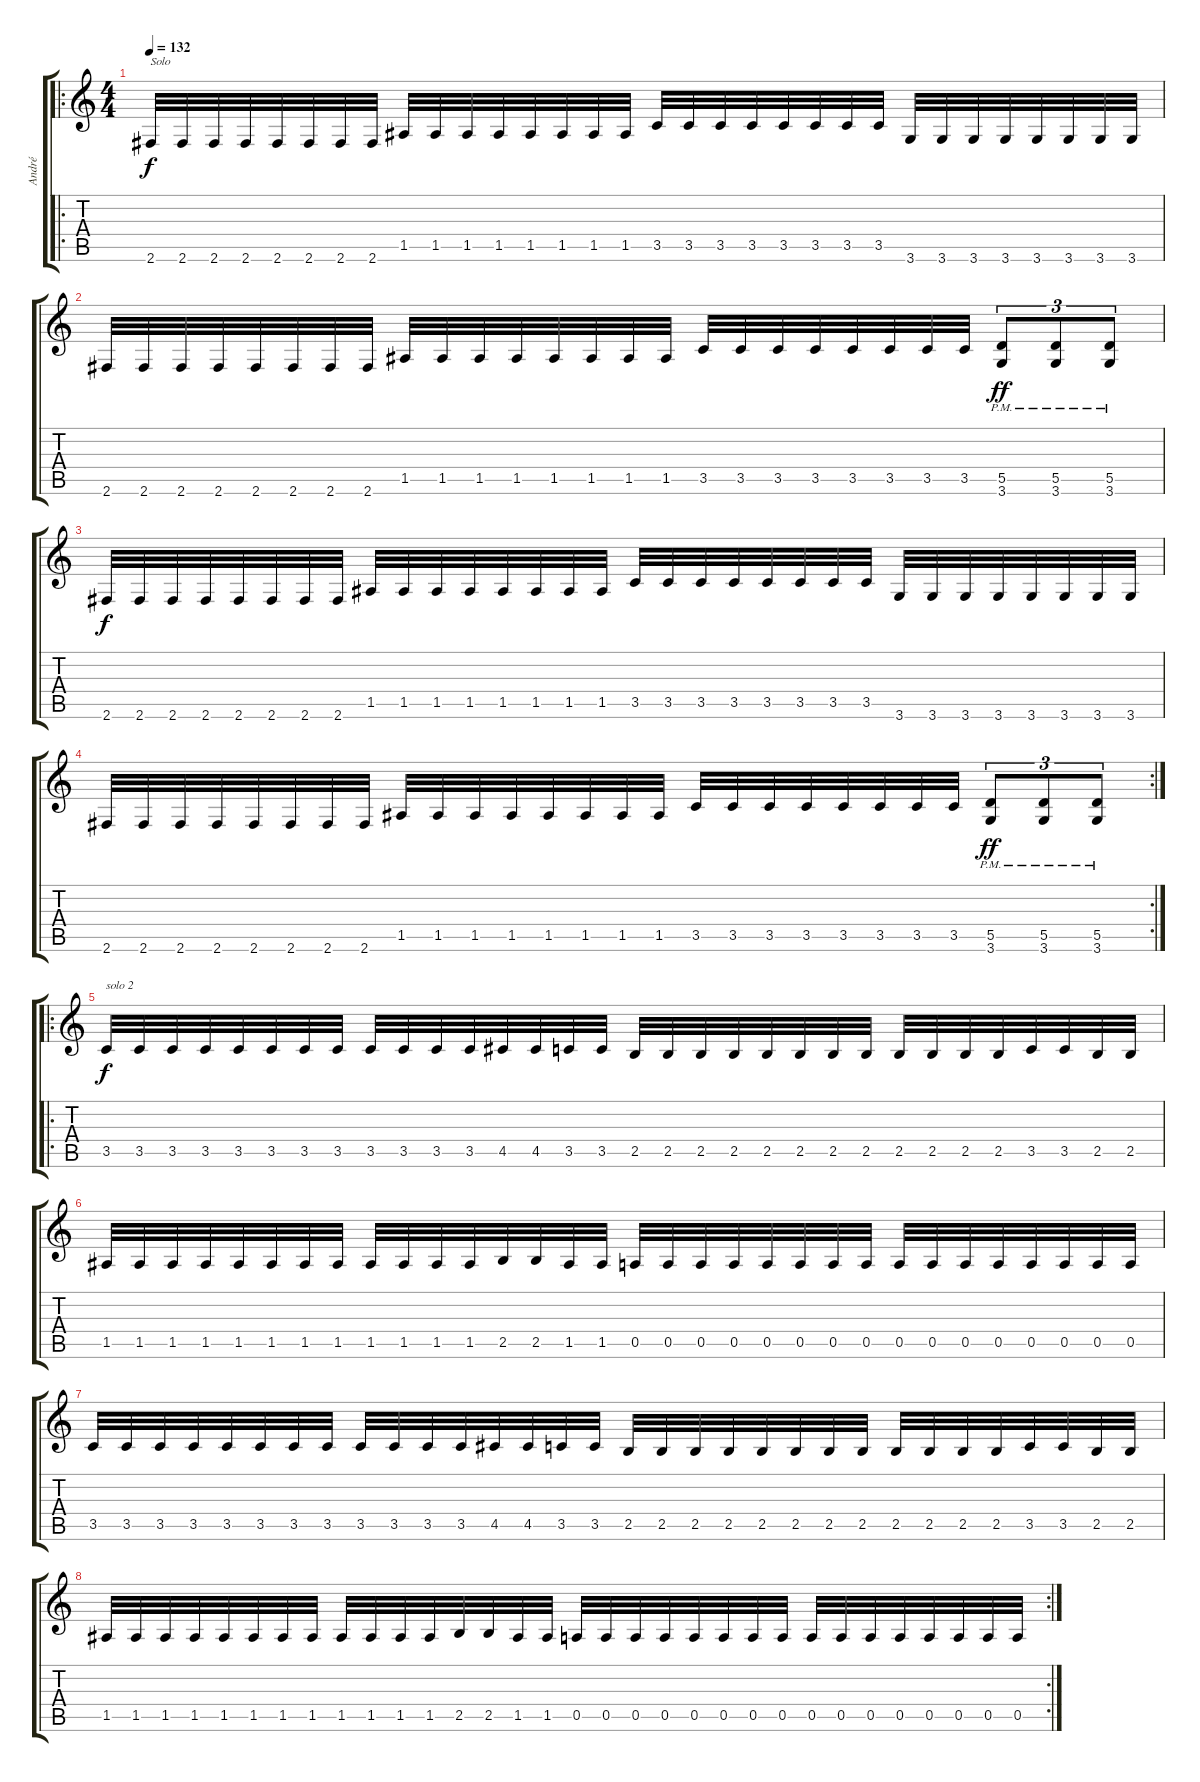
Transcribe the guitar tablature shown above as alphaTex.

\track ("André" "André") {instrument distortionguitar}
\staff {score tabs}
\tuning (E4 B3 G3 D3 A2 E2) {hide}
\ro
\ts (4 4)
\tempo 132
\clef g2
\ks c
2.6.32{txt "Solo" dy f} 2.6.32 2.6.32 2.6.32 2.6.32 2.6.32 2.6.32 2.6.32 1.5.32 1.5.32 1.5.32 1.5.32 1.5.32 1.5.32 1.5.32 1.5.32 3.5.32 3.5.32 3.5.32 3.5.32 3.5.32 3.5.32 3.5.32 3.5.32 3.6.32 3.6.32 3.6.32 3.6.32 3.6.32 3.6.32 3.6.32 3.6.32 |
2.6.32 2.6.32 2.6.32 2.6.32 2.6.32 2.6.32 2.6.32 2.6.32 1.5.32 1.5.32 1.5.32 1.5.32 1.5.32 1.5.32 1.5.32 1.5.32 3.5.32 3.5.32 3.5.32 3.5.32 3.5.32 3.5.32 3.5.32 3.5.32 (5.5{pm} 3.6).8{tu (3 2) dy ff} (5.5{pm} 3.6).8{tu (3 2)} (5.5{pm} 3.6).8{tu (3 2)} |
2.6.32{dy f} 2.6.32 2.6.32 2.6.32 2.6.32 2.6.32 2.6.32 2.6.32 1.5.32 1.5.32 1.5.32 1.5.32 1.5.32 1.5.32 1.5.32 1.5.32 3.5.32 3.5.32 3.5.32 3.5.32 3.5.32 3.5.32 3.5.32 3.5.32 3.6.32 3.6.32 3.6.32 3.6.32 3.6.32 3.6.32 3.6.32 3.6.32 |
\rc 2
2.6.32 2.6.32 2.6.32 2.6.32 2.6.32 2.6.32 2.6.32 2.6.32 1.5.32 1.5.32 1.5.32 1.5.32 1.5.32 1.5.32 1.5.32 1.5.32 3.5.32 3.5.32 3.5.32 3.5.32 3.5.32 3.5.32 3.5.32 3.5.32 (5.5{pm} 3.6).8{tu (3 2) dy ff} (5.5{pm} 3.6).8{tu (3 2)} (5.5{pm} 3.6).8{tu (3 2)} |
\ro
3.5.32{txt "solo 2" dy f} 3.5.32 3.5.32 3.5.32 3.5.32 3.5.32 3.5.32 3.5.32 3.5.32 3.5.32 3.5.32 3.5.32 4.5.32 4.5.32 3.5.32 3.5.32 2.5.32 2.5.32 2.5.32 2.5.32 2.5.32 2.5.32 2.5.32 2.5.32 2.5.32 2.5.32 2.5.32 2.5.32 3.5.32 3.5.32 2.5.32 2.5.32 |
1.5.32 1.5.32 1.5.32 1.5.32 1.5.32 1.5.32 1.5.32 1.5.32 1.5.32 1.5.32 1.5.32 1.5.32 2.5.32 2.5.32 1.5.32 1.5.32 0.5.32 0.5.32 0.5.32 0.5.32 0.5.32 0.5.32 0.5.32 0.5.32 0.5.32 0.5.32 0.5.32 0.5.32 0.5.32 0.5.32 0.5.32 0.5.32 |
3.5.32 3.5.32 3.5.32 3.5.32 3.5.32 3.5.32 3.5.32 3.5.32 3.5.32 3.5.32 3.5.32 3.5.32 4.5.32 4.5.32 3.5.32 3.5.32 2.5.32 2.5.32 2.5.32 2.5.32 2.5.32 2.5.32 2.5.32 2.5.32 2.5.32 2.5.32 2.5.32 2.5.32 3.5.32 3.5.32 2.5.32 2.5.32 |
\rc 2
1.5.32 1.5.32 1.5.32 1.5.32 1.5.32 1.5.32 1.5.32 1.5.32 1.5.32 1.5.32 1.5.32 1.5.32 2.5.32 2.5.32 1.5.32 1.5.32 0.5.32 0.5.32 0.5.32 0.5.32 0.5.32 0.5.32 0.5.32 0.5.32 0.5.32 0.5.32 0.5.32 0.5.32 0.5.32 0.5.32 0.5.32 0.5.32
